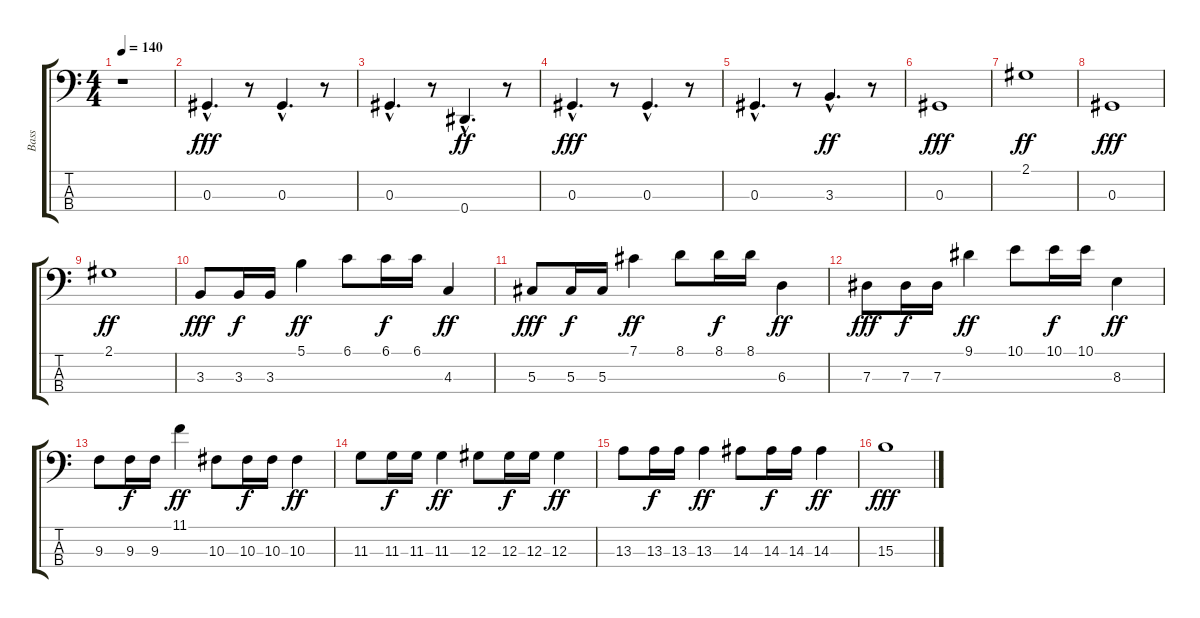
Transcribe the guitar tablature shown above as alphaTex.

\track ("Bass" "Bass") {instrument electricbasspick}
\staff {score tabs}
\tuning (Gb2 Db2 Ab1 Eb1) {hide}
\ts (4 4)
\tempo 140
\clef f4
\ks c
r.1{dy fff instrument electricbasspick} |
0.3{hac}.4{d} r.8 0.3{hac}.4{d} r.8 |
0.3{hac}.4{d} r.8 0.4{hac}.4{d dy ff} r.8 |
0.3{hac}.4{d dy fff} r.8 0.3{hac}.4{d} r.8 |
0.3{hac}.4{d} r.8 3.3{hac}.4{d dy ff} r.8 |
0.3.1{dy fff} |
2.1.1{dy ff} |
0.3.1{dy fff} |
2.1.1{dy ff} |
3.3.8{dy fff} 3.3.16{dy f} 3.3.16 5.1.4{dy ff} 6.1.8 6.1.16{dy f} 6.1.16 4.3.4{dy ff} |
5.3.8{dy fff} 5.3.16{dy f} 5.3.16 7.1.4{dy ff} 8.1.8 8.1.16{dy f} 8.1.16 6.3.4{dy ff} |
7.3.8{dy fff} 7.3.16{dy f} 7.3.16 9.1.4{dy ff} 10.1.8 10.1.16{dy f} 10.1.16 8.3.4{dy ff} |
9.3.8 9.3.16{dy f} 9.3.16 11.1.4{dy ff} 10.3.8 10.3.16{dy f} 10.3.16 10.3.4{dy ff} |
11.3.8 11.3.16{dy f} 11.3.16 11.3.4{dy ff} 12.3.8 12.3.16{dy f} 12.3.16 12.3.4{dy ff} |
13.3.8 13.3.16{dy f} 13.3.16 13.3.4{dy ff} 14.3.8 14.3.16{dy f} 14.3.16 14.3.4{dy ff} |
15.3.1{dy fff}
